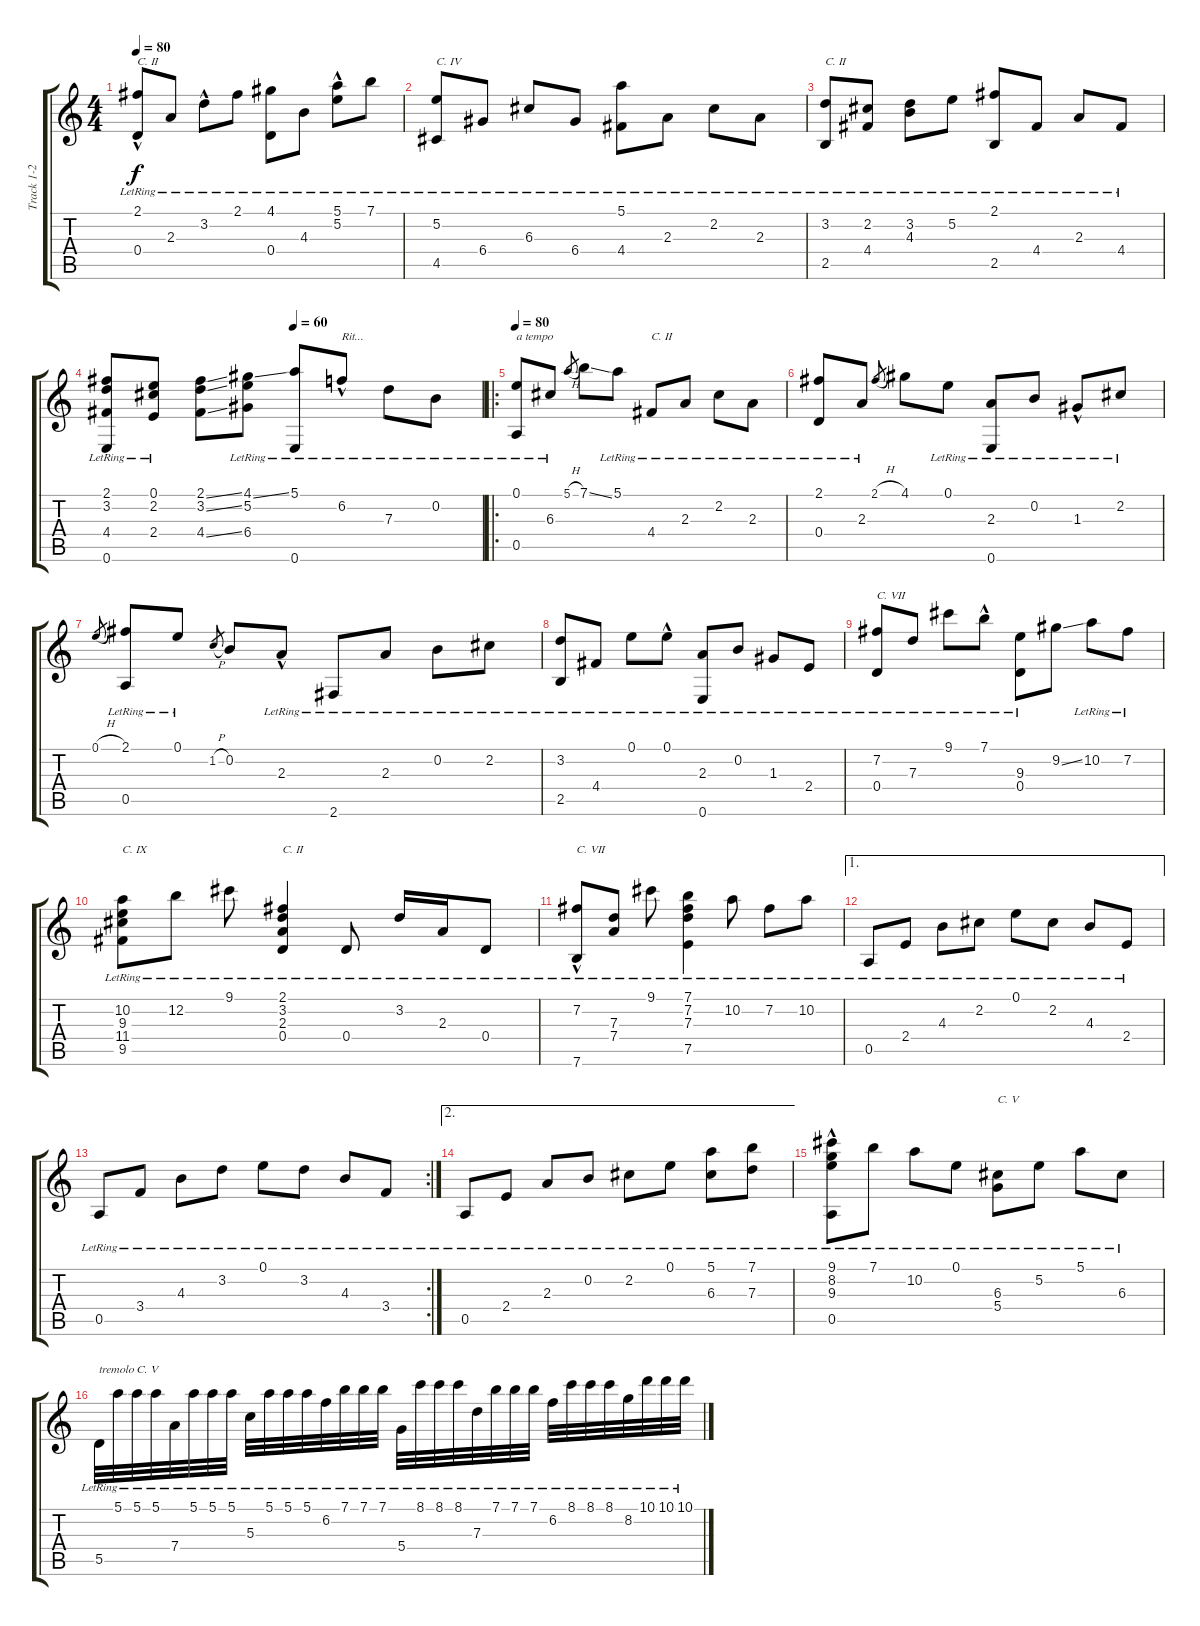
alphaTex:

\track ("Track 1-2" "Track 1-2") {instrument acousticguitarnylon}
\staff {score tabs}
\tuning (E4 B3 G3 D3 A2 E2) {hide}
\ts (4 4)
\tempo 80
\clef g2
\ks c
(2.1{hac lr} 0.4{lr}).8{txt "C. II" dy f instrument acousticguitarnylon} 2.3{lr}.8 3.2{hac lr}.8 2.1{lr}.8 (4.1{lr} 0.4{lr}).8 4.3{lr}.8 (5.1{lr} 5.2{hac lr}).8 7.1{lr}.8 |
(5.2{lr} 4.5{lr}).8{txt "C. IV"} 6.4{lr}.8 6.3{lr}.8 6.4{lr}.8 (5.1{lr} 4.4{lr}).8 2.3{lr}.8 2.2{lr}.8 2.3{lr}.8 |
(3.2{lr} 2.5{lr}).8{txt "C. II"} (2.2{lr} 4.4{lr}).8 (3.2{lr} 4.3{lr}).8 5.2{lr}.8 (2.1{lr} 2.5{lr}).8 4.4{lr}.8 2.3{lr}.8 4.4{lr}.8 |
\tempo (60 0.5)
(2.1{lr} 3.2{lr} 4.4{lr} 0.6{lr}).8 (0.1{lr} 2.2{lr} 2.4{lr}).8 (2.1{ss} 3.2{ss} 4.4{ss}).8 (4.1{ss} 5.2{lr} 6.4{lr}).8 (5.1{lr} 0.6{lr}).8 6.2{hac lr}.8{txt "Rit..."} 7.3{lr}.8 0.2{lr}.8 |
\ro
\tempo 80
(0.1{lr} 0.5{lr}).8{txt "a tempo"} 6.3{lr}.8 5.1{h}.8{gr} 7.1{ss}.8 5.1{lr}.8 4.4{lr}.8{txt "C. II"} 2.3{lr}.8 2.2{lr}.8 2.3{lr}.8 |
(2.1{lr} 0.4{lr}).8 2.3{lr}.8 2.1{h}.8{gr} 4.1.8 0.1{lr}.8 (2.3{lr} 0.6{lr}).8 0.2{lr}.8 1.3{hac lr}.8 2.2{lr}.8 |
0.1{h}.8{gr} (2.1 0.5{lr}).8 0.1{lr}.8 1.2{h}.8{gr} 0.2.8 2.3{hac lr}.8 2.6{lr}.8 2.3{lr}.8 0.2{lr}.8 2.2{lr}.8 |
(3.2{lr} 2.5{lr}).8 4.4{lr}.8 0.1{lr}.8 0.1{hac lr}.8 (2.3{lr} 0.6{lr}).8 0.2{lr}.8 1.3{lr}.8 2.4{lr}.8 |
(7.2{lr} 0.4{lr}).8{txt "C. VII"} 7.3{lr}.8 9.1{lr}.8 7.1{hac lr}.8 (9.3{lr} 0.4{lr}).8 9.2{ss}.8 10.2{lr}.8 7.2{lr}.8 |
(10.2{lr} 9.3{lr} 11.4{lr} 9.5{lr}).8{txt "C. IX"} 12.2{lr}.8 9.1{lr}.8 (2.1{lr} 3.2{lr} 2.3{lr} 0.4{lr}).4{txt "C. II"} 0.4{lr}.8 3.2{lr}.16 2.3{lr}.16 0.4{lr}.8 |
(7.2{lr} 7.6{hac lr}).8{txt "C. VII"} (7.3{lr} 7.4{lr}).8 9.1{lr}.8 (7.1{lr} 7.2{lr} 7.3{lr} 7.5{lr}).4 10.2{lr}.8 7.2{lr}.8 10.2{lr}.8 |
\ae 1
0.5{lr}.8 2.4{lr}.8 4.3{lr}.8 2.2{lr}.8 0.1{lr}.8 2.2{lr}.8 4.3{lr}.8 2.4{lr}.8 |
\rc 2
0.5{lr}.8 3.4{lr}.8 4.3{lr}.8 3.2{lr}.8 0.1{lr}.8 3.2{lr}.8 4.3{lr}.8 3.4{lr}.8 |
\ae 2
0.5{lr}.8 2.4{lr}.8 2.3{lr}.8 0.2{lr}.8 2.2{lr}.8 0.1{lr}.8 (5.1{lr} 6.3{lr}).8 (7.1{lr} 7.3{lr}).8 |
(9.1{lr} 8.2{hac lr} 9.3{hac lr} 0.5{lr}).8 7.1{lr}.8 10.2{lr}.8 0.1{lr}.8 (6.3{lr} 5.4{lr}).8{txt "C. V"} 5.2{lr}.8 5.1{lr}.8 6.3{lr}.8 |
5.5{lr}.32{txt "tremolo"} 5.1{lr}.32 5.1{lr}.32{txt "C. V"} 5.1{lr}.32 7.4{lr}.32 5.1{lr}.32 5.1{lr}.32 5.1{lr}.32 5.3{lr}.32 5.1{lr}.32 5.1{lr}.32 5.1{lr}.32 6.2{lr}.32 7.1{lr}.32 7.1{lr}.32 7.1{lr}.32 5.4{lr}.32 8.1{lr}.32 8.1{lr}.32 8.1{lr}.32 7.3{lr}.32 7.1{lr}.32 7.1{lr}.32 7.1{lr}.32 6.2{lr}.32 8.1{lr}.32 8.1{lr}.32 8.1{lr}.32 8.2{lr}.32 10.1{lr}.32 10.1{lr}.32 10.1{lr}.32
